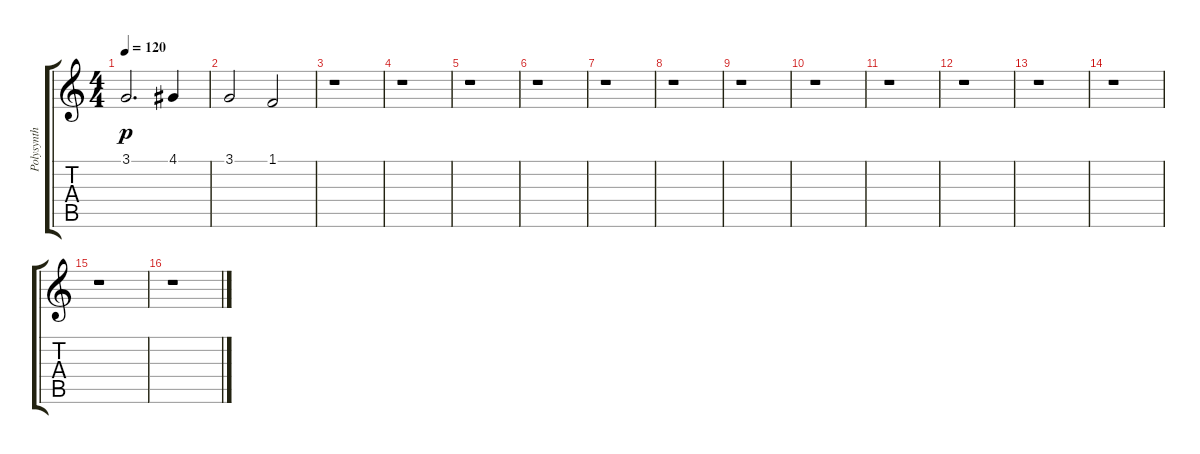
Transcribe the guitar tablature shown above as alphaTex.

\track ("Polysynth" "Polysynth") {instrument pad3polysynth}
\staff {score tabs}
\tuning (E4 B3 G3 D3 A2 E2) {hide}
\ts (4 4)
\tempo 120
\clef g2
\ks c
3.1.2{d dy p} 4.1.4 |
3.1.2 1.1.2 |
r.1 |
r.1 |
r.1 |
r.1 |
r.1 |
r.1 |
r.1 |
r.1 |
r.1 |
r.1 |
r.1 |
r.1 |
r.1 |
r.1
